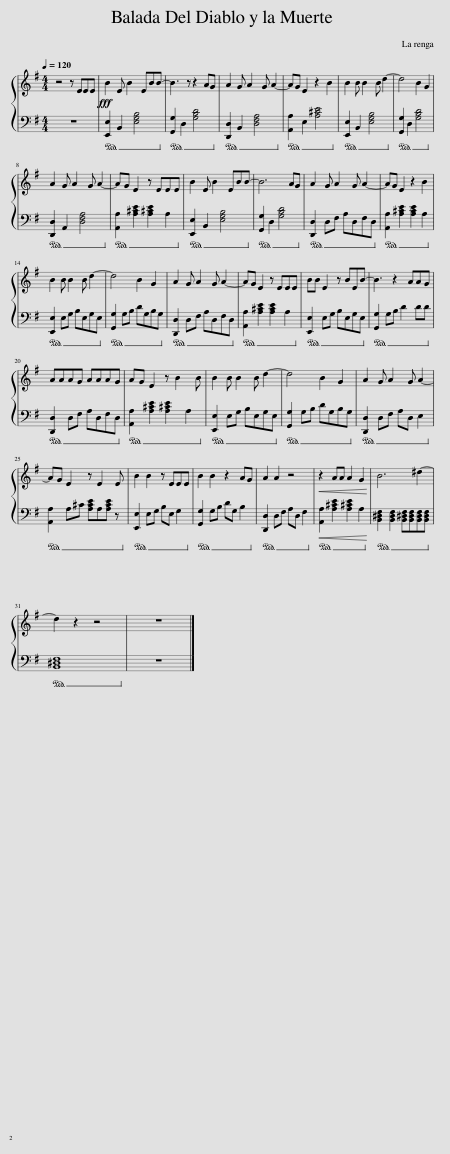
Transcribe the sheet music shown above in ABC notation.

X:1
%%score { 1 | 2 }
L:1/8
Q:1/4=120
M:4/4
I:linebreak $
K:G
V:1 treble
V:2 bass
V:1
 z4 z EEE |!fff! B2 E B2 EBB- | B3 z z2 AG | A2 G A2 G A2- | AG E2 z2 B2 | %5
 B2 B B2 B d2- | d4 B2 G2 |$ A2 G A2 G A2- | AG E2 z EEE | B2 E B2 EBB- | %10
 B6 AG | A2 G A2 G A2- | AG E2 z2 B2 |$ B2 B B2 B d2- | d4 B2 G2 | %15
 A2 G A2 G A2- | AG E2 z EEE | BB E2 z BEB- | B3 z2 AAG |$ AAAG AAAG | %20
 AG E2 z B2 B | B2 B B2 B d2- | d4 B2 G2 | A2 G A2 G A2- |$ AG E2 z E2 E | %25
 B2 B2 z EEE | B2 B2 z2 AG | A2 A2 z4 |!<(! z2 AA A2 G2!<)! | B6 ^d2- |$ %30
 d2 z2 z4 | z8 |] %32
V:2
 z8 |!ped! [E,,E,]2 B,,2 [E,G,B,]4!ped-up! |!ped! [G,,G,]2 D,2 [G,B,D]4!ped-up! |!ped! [D,,D,]2 B,,2 [D,F,A,]4!ped-up! |!ped! [A,,A,]2 E,2 [A,^CE]4!ped-up! | %5
!ped! [E,,E,]2 B,,2 [E,G,B,]4!ped-up! |!ped! [G,,G,]2 D,2 [G,B,D]4!ped-up! |$!ped! [D,,D,]2 A,,2 [D,F,A,]4!ped-up! |!ped! [A,,A,]2 [A,^CE]2 [A,^CE]2 A,2!ped-up! |!ped! [E,,E,]2 B,,2 [E,G,B,]4!ped-up! | %10
!ped! [G,,G,]2 D,2 [G,B,D]4!ped-up! |!ped! [D,,D,]2 D,F, A,D,F,D,!ped-up! |!ped! [A,,A,]2 [A,^CE]2 [A,CE]2 A,2!ped-up! |$!ped! [E,,E,]2 E,G, B,E,G,E,!ped-up! |!ped! [G,,G,]2 G,B, DG,B,G,!ped-up! | %15
!ped! [D,,D,]2 D,F, A,D,F,D,!ped-up! |!ped! [A,,A,]2 [A,^CE]2 [A,CE]2 A,2!ped-up! |!ped! [E,,E,]2 E,G, B,E,G,E,!ped-up! |!ped! [G,,G,]2 G,B, D2 DD!ped-up! |$!ped! [D,,D,]2 D,F, A,D,F,D,!ped-up! | %20
!ped! [A,,A,]2 [A,^CE]2 [A,^CE]2 A,2!ped-up! |!ped! [E,,E,]2 E,G, B,E,G,E,!ped-up! |!ped! [G,,G,]2 G,B, DG,B,G,!ped-up! |!ped! [D,,D,]2 D,F, A,D, E,2!ped-up! |$!ped! [A,,A,]2 A,^C [A,CE]A,[A,CE] z!ped-up! | %25
!ped! [E,,E,]2 E,G, B,E, G,2!ped-up! |!ped! [G,,G,]2 G,B, DG, B,2!ped-up! |!ped! [D,,D,]2 D,F, A,D, F,2!ped-up! |!<(!!ped! [A,,A,]2 [A,^CE]2 [A,^CE]2 A,2!<)!!ped-up! |!ped! [B,,^D,F,]2 [B,,D,F,]2 [B,,^D,F,][B,,D,F,][B,,D,F,][B,,D,F,]!ped-up! |$ %30
!ped! [B,,^D,F,]8!ped-up! | z8 |] %32
